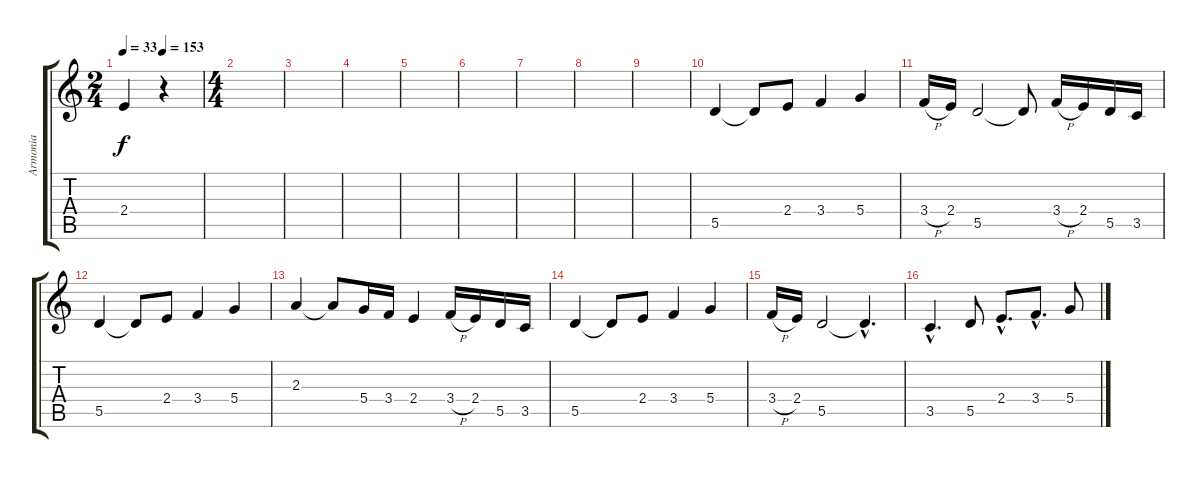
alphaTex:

\track ("Armonia" "Armonia") {instrument overdrivenguitar}
\staff {score tabs}
\tuning (E4 B3 G3 D3 A2 E2) {hide}
\ts (2 4)
\tempo 33
\tempo (153 0.5)
\clef g2
\ks c
2.4{t}.4{dy f} r.4 |
\ts (4 4)
|
|
|
|
|
|
|
|
5.5.4 5.5{t}.8 2.4.8 3.4.4 5.4.4 |
3.4{h}.16 2.4.16 5.5.2 5.5{t}.8 3.4{h}.16 2.4.16 5.5.16 3.5.16 |
5.5.4 5.5{t}.8 2.4.8 3.4.4 5.4.4 |
2.3.4 2.3{t}.8 5.4.16 3.4.16 2.4.4 3.4{h}.16 2.4.16 5.5.16 3.5.16 |
5.5.4 5.5{t}.8 2.4.8 3.4.4 5.4.4 |
3.4{h}.16 2.4.16 5.5.2 5.5{hac t}.4{d} |
3.5{hac}.4{d} 5.5.8 2.4{hac}.8{d} 3.4{hac}.8{d} 5.4.8
